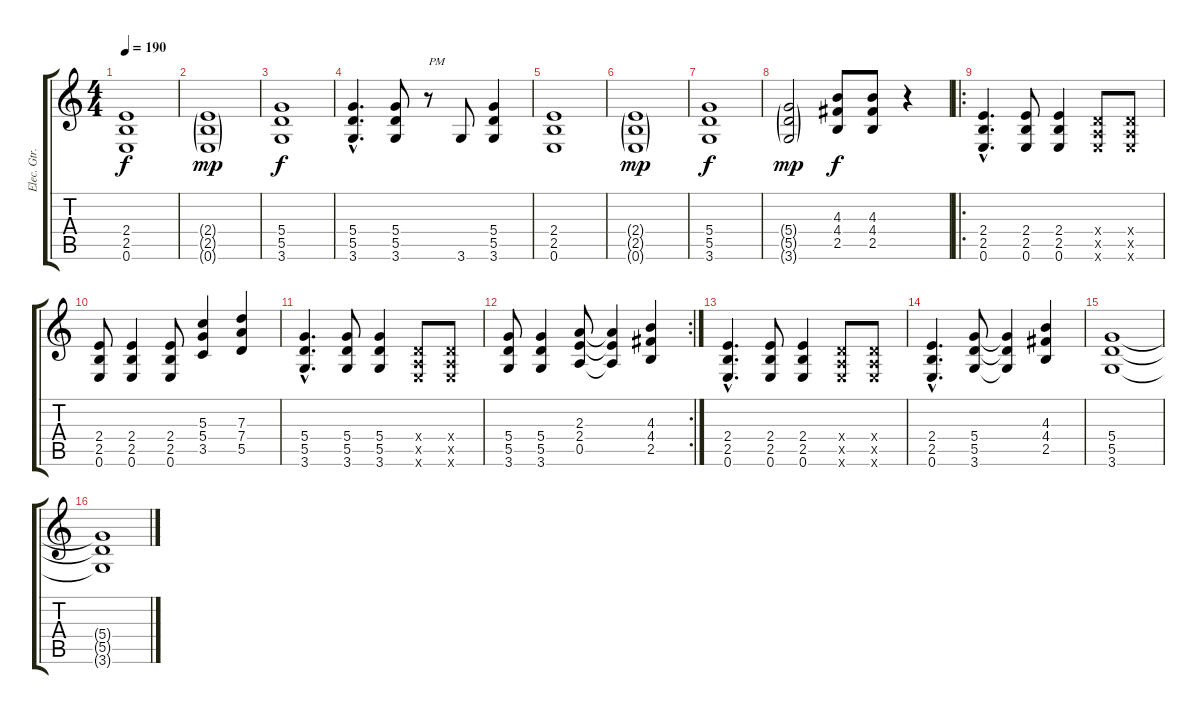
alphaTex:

\track ("Elec. Gtr. I" "Elec. Gtr.") {instrument distortionguitar}
\staff {score tabs}
\tuning (E4 B3 G3 D3 A2 E2) {hide}
\ts (4 4)
\tempo 190
\clef g2
\ks c
(2.4{t} 2.5{t} 0.6{t}).1{dy f} |
(2.4{g} 2.5{g} 0.6{g}).1{dy mp} |
(5.4 5.5 3.6).1{dy f} |
(5.4{hac} 5.5{hac} 3.6{hac}).4{d} (5.4 5.5 3.6).8{txt "           PM"} r.8 3.6.8 (5.4 5.5 3.6).4 |
(2.4 2.5 0.6).1 |
(2.4{g} 2.5{g} 0.6{g}).1{dy mp} |
(5.4 5.5 3.6).1{dy f} |
(5.4{g} 5.5{g} 3.6{g}).2{dy mp} (4.3 4.4 2.5).8{dy f} (4.3 4.4 2.5).8 r.4 |
\ro
(2.4{hac} 2.5{hac} 0.6{hac}).4{d} (2.4 2.5 0.6).8 (2.4 2.5 0.6).4 (0.4{x} 0.5{x} 0.6{x}).8 (0.4{x} 0.5{x} 0.6{x}).8 |
(2.4 2.5 0.6).8 (2.4 2.5 0.6).4 (2.4 2.5 0.6).8 (5.3 5.4 3.5).4 (7.3 7.4 5.5).4 |
(5.4{hac} 5.5{hac} 3.6{hac}).4{d} (5.4 5.5 3.6).8 (5.4 5.5 3.6).4 (0.4{x} 0.5{x} 0.6{x}).8 (0.4{x} 0.5{x} 0.6{x}).8 |
\rc 2
(5.4 5.5 3.6).8 (5.4 5.5 3.6).4 (2.3 2.4 0.5).8 (2.3{t} 2.4{t} 0.5{t}).4 (4.3 4.4 2.5).4 |
(2.4{hac} 2.5{hac} 0.6{hac}).4{d} (2.4 2.5 0.6).8 (2.4 2.5 0.6).4 (0.4{x} 0.5{x} 0.6{x}).8 (0.4{x} 0.5{x} 0.6{x}).8 |
(2.4{hac} 2.5{hac} 0.6{hac}).4{d} (5.4 5.5 3.6).8 (5.4{t} 5.5{t} 3.6{t}).4 (4.3 4.4 2.5).4 |
(5.4 5.5 3.6).1 |
(5.4{t} 5.5{t} 3.6{t}).1
